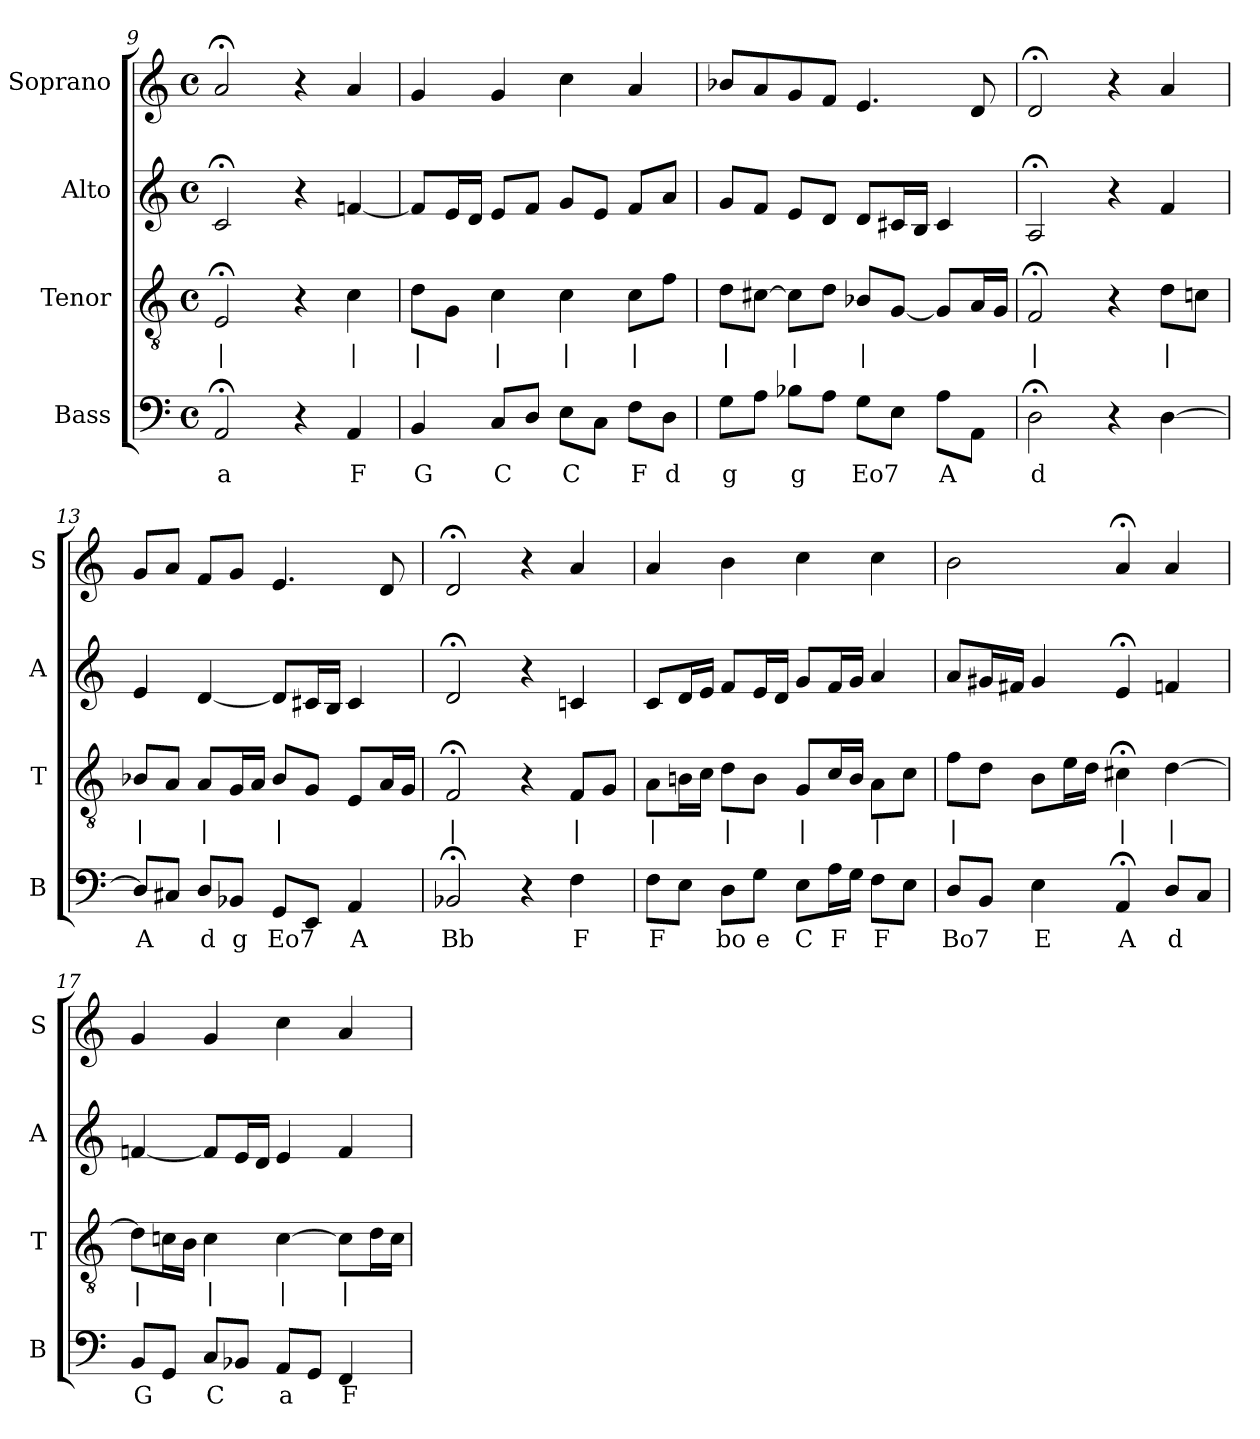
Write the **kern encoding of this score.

**kern	**text	**kern	**text	**kern	**kern
*part4	*part4	*part3	*part3	*part2	*part1
*staff4	*staff4	*staff3	*staff3	*staff2	*staff1
*I"Bass	*	*I"Tenor	*	*I"Alto	*I"Soprano
*I'B	*	*I'T	*	*I'A	*I'S
*clefF4	*	*clefGv2	*	*clefG2	*clefG2
*k[]	*	*k[]	*	*k[]	*k[]
*D:dor	*	*D:dor	*	*D:dor	*D:dor
*M4/4	*	*M4/4	*	*M4/4	*M4/4
*met(c)	*	*met(c)	*	*met(c)	*met(c)
=9	=9	=9	=9	=9	=9
2AA;<	a	2E;<	|	2c;<	2a;<
4r	.	4r	.	4r	4r
4AA	F	4c	|	[4fn	4a
=10	=10	=10	=10	=10	=10
4BB	G	8dL	|	8fL]	4g
.	.	8GJ	.	16eL	.
.	.	.	.	16dJJ	.
8CL	C	4c	|	8eL	4g
8DJ	.	.	.	8fJ	.
8EL	C	4c	|	8gL	4cc
8CJ	.	.	.	8eJ	.
8FL	F	8cL	|	8fL	4a
8DJ	d	8fJ	.	8aJ	.
=11	=11	=11	=11	=11	=11
8GL	g	8dL	|	8gL	8b-XL
8AJ	.	[8c#XJ	.	8fJ	8a
8B-XL	g	8c#L]	|	8eL	8g
8AJ	.	8dJ	.	8dJ	8fJ
8GL	Eo7	8B-XL	|	8dL	4.e
8EJ	.	[8GJ	.	16c#XL	.
.	.	.	.	16BJJ	.
8AL	A	8GL]	.	4c#	.
8AAJ	.	16AL	.	.	8d
.	.	16GJJ	.	.	.
=12	=12	=12	=12	=12	=12
2D;<	d	2F;<	|	2A;<	2d;<
4r	.	4r	.	4r	4r
[4D	.	8dL	|	4f	4a
.	.	8cnJ	.	.	.
=13	=13	=13	=13	=13	=13
8DL]	A	8B-XL	|	4e	8gL
8C#XJ	.	8AJ	.	.	8aJ
8DL	d	8AL	|	[4d	8fL
8BB-XJ	g	16GL	.	.	8gJ
.	.	16AJJ	.	.	.
8GGL	Eo7	8B-L	|	8dL]	4.e
8EEJ	.	8GJ	.	16c#XL	.
.	.	.	.	16BJJ	.
4AA	A	8EL	.	4c#	.
.	.	16AL	.	.	8d
.	.	16GJJ	.	.	.
=14	=14	=14	=14	=14	=14
2BB-X;<	Bb	2F;<	|	2d;<	2d;<
4r	.	4r	.	4r	4r
4F	F	8FL	|	4cn	4a
.	.	8GJ	.	.	.
=15	=15	=15	=15	=15	=15
8FL	F	8AL	|	8cL	4a
8EJ	.	16BnL	.	16dL	.
.	.	16cJJ	.	16eJJ	.
8DL	bo	8dL	|	8fL	4b
8GJ	e	8BJ	.	16eL	.
.	.	.	.	16dJJ	.
8EL	C	8GL	|	8gL	4cc
16AL	F	16cL	.	16fL	.
16GJJ	.	16BJJ	.	16gJJ	.
8FL	F	8AL	|	4a	4cc
8EJ	.	8cJ	.	.	.
=16	=16	=16	=16	=16	=16
8DL	Bo7	8fL	|	8aL	2b
8BBJ	.	8dJ	.	16g#XL	.
.	.	.	.	16f#XJJ	.
4E	E	8BL	.	4g#	.
.	.	16eL	.	.	.
.	.	16dJJ	.	.	.
4AA;<	A	4c#X;<	|	4e;<	4a;<
8DL	d	[4d	|	4fn	4a
8CJ	.	.	.	.	.
=17	=17	=17	=17	=17	=17
8BBL	G	8dL]	|	[4fn	4g
8GGJ	.	16cnL	.	.	.
.	.	16BJJ	.	.	.
8CL	C	4c	|	8fL]	4g
8BB-XJ	.	.	.	16eL	.
.	.	.	.	16dJJ	.
8AAL	a	[4c	|	4e	4cc
8GGJ	.	.	.	.	.
4FF	F	8cL]	|	4f	4a
.	.	16dL	.	.	.
.	.	16cJJ	.	.	.
=	=	=	=	=	=
*-	*-	*-	*-	*-	*-
